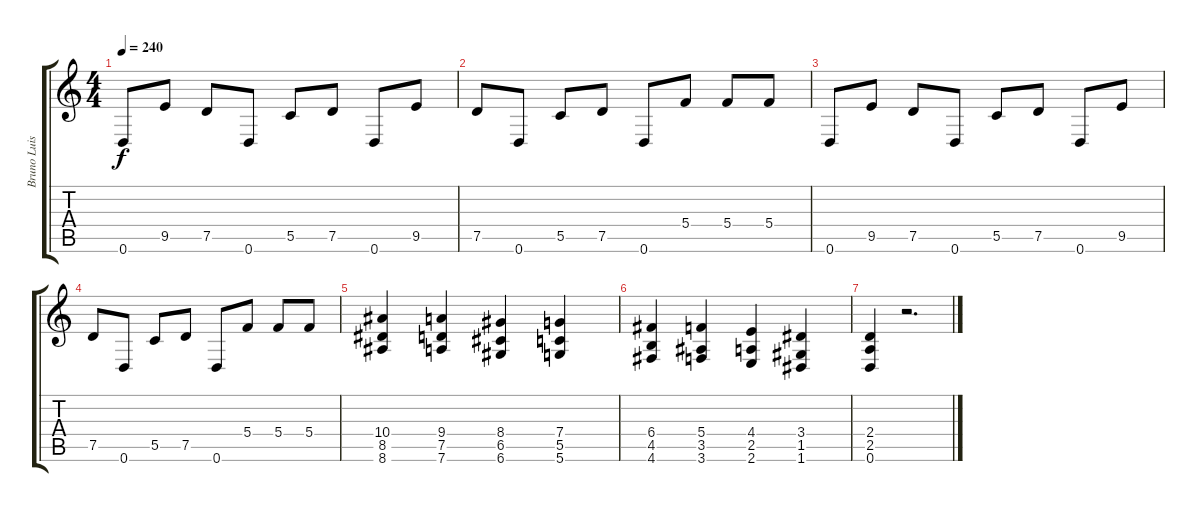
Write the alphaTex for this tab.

\track ("Bruno Luis" "Bruno Luis") {instrument distortionguitar}
\staff {score tabs}
\tuning (D4 A3 F3 C3 G2 D2) {hide}
\ts (4 4)
\tempo 240
\clef g2
\ks c
0.6.8{dy f} 9.5.8 7.5.8 0.6.8 5.5.8 7.5.8 0.6.8 9.5.8 |
7.5.8 0.6.8 5.5.8 7.5.8 0.6.8 5.4.8 5.4.8 5.4.8 |
0.6.8 9.5.8 7.5.8 0.6.8 5.5.8 7.5.8 0.6.8 9.5.8 |
7.5.8 0.6.8 5.5.8 7.5.8 0.6.8 5.4.8 5.4.8 5.4.8 |
(10.4 8.5 8.6).4 (9.4 7.5 7.6).4 (8.4 6.5 6.6).4 (7.4 5.5 5.6).4 |
(6.4 4.5 4.6).4 (5.4 3.5 3.6).4 (4.4 2.5 2.6).4 (3.4 1.5 1.6).4 |
(2.4 2.5 0.6).4 r.2{d}
